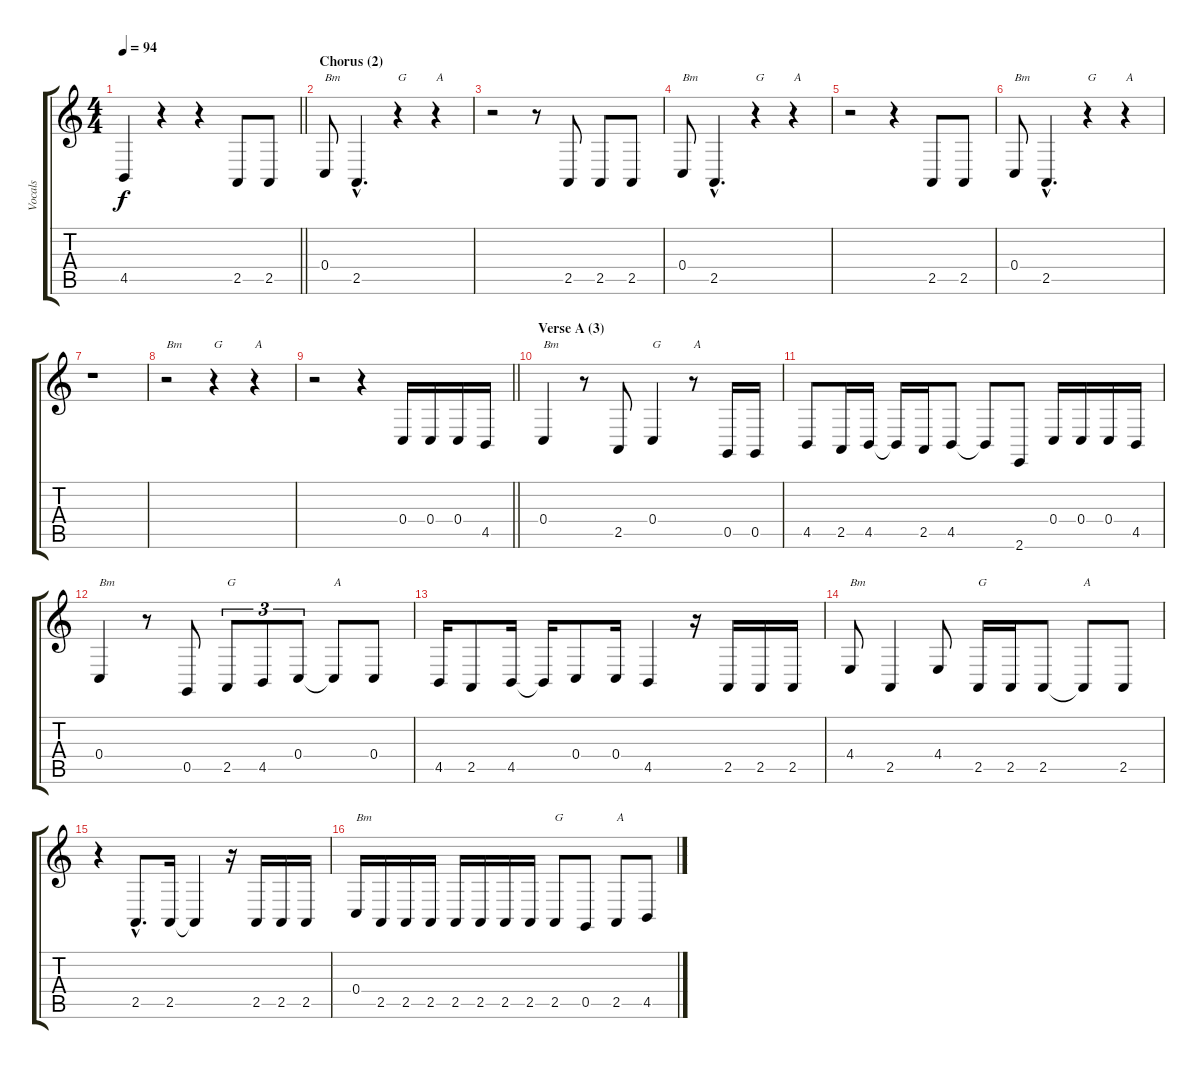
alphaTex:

\track ("Vocals" "Vocals") {instrument sopranosax}
\staff {score tabs}
\tuning (D4 A3 F3 C3 G2 D2) {hide}
\ts (4 4)
\tempo 94
\clef g2
\barLineRight lightlight
\ks aminor
4.5{t}.4{dy f} r.4 r.4 2.5.8 2.5.8 |
\section ("" "Chorus (2)")
0.4.8{txt "Bm"} 2.5{hac}.4{d} r.4{txt "G"} r.4{txt "A"} |
r.2 r.8 2.5.8 2.5.8 2.5.8 |
0.4.8{txt "Bm"} 2.5{hac}.4{d} r.4{txt "G"} r.4{txt "A"} |
r.2 r.4 2.5.8 2.5.8 |
0.4.8{txt "Bm"} 2.5{hac}.4{d} r.4{txt "G"} r.4{txt "A"} |
r.1 |
r.2{txt "Bm"} r.4{txt "G"} r.4{txt "A"} |
\barLineRight lightlight
r.2 r.4 0.4.16 0.4.16 0.4.16 4.5.16 |
\section ("" "Verse A (3)")
0.4.4{txt "Bm"} r.8 2.5.8 0.4.4{txt "G"} r.8{txt "A"} 0.5.16 0.5.16 |
4.5.8 2.5.16 4.5.16 4.5{t}.16 2.5.16 4.5.8 4.5{t}.8 2.6.8 0.4.16 0.4.16 0.4.16 4.5.16 |
0.4.4{txt "Bm"} r.8 0.5.8 2.5.8{tu (3 2) txt "G"} 4.5.8{tu (3 2)} 0.4.8{tu (3 2)} 0.4{t}.8{txt "A"} 0.4.8 |
4.5.16 2.5.8 4.5.16 4.5{t}.16 0.4.8 0.4.16 4.5.4 r.16 2.5.16 2.5.16 2.5.16 |
4.4.8{txt "Bm"} 2.5.4 4.4.8 2.5.16{txt "G"} 2.5.16 2.5.8 2.5{t}.8{txt "A"} 2.5.8 |
r.4 2.5{hac}.8{d} 2.5.16 2.5{t}.4 r.16 2.5.16 2.5.16 2.5.16 |
0.4.16{txt "Bm"} 2.5.16 2.5.16 2.5.16 2.5.16 2.5.16 2.5.16 2.5.16 2.5.8{txt "G"} 0.5.8 2.5.8{txt "A"} 4.5.8
